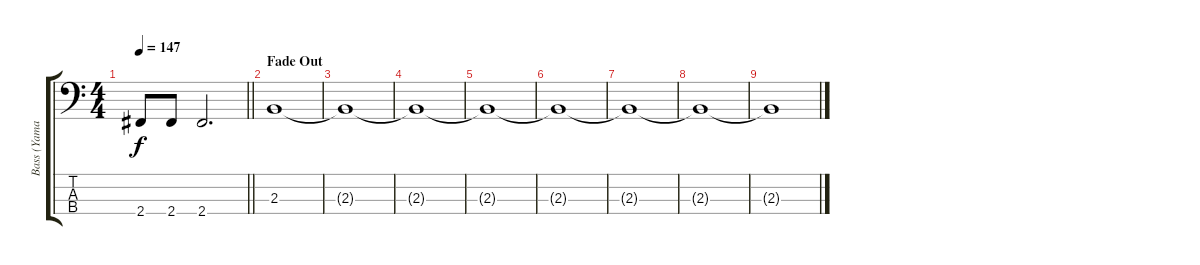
\track ("Bass (Yamada)" "Bass (Yama") {instrument electricbasspick}
\staff {score tabs}
\tuning (G2 D2 A1 E1) {hide}
\ts (4 4)
\tempo 147
\clef f4
\barLineRight lightlight
\ks c
2.4{t}.8{dy f} 2.4.8 2.4.2{d} |
\section ("" "Fade Out")
2.3.1{volume 8} |
2.3{t}.1 |
2.3{t}.1 |
2.3{t}.1 |
2.3{t}.1{volume 0} |
2.3{t}.1 |
2.3{t}.1 |
2.3{t}.1
